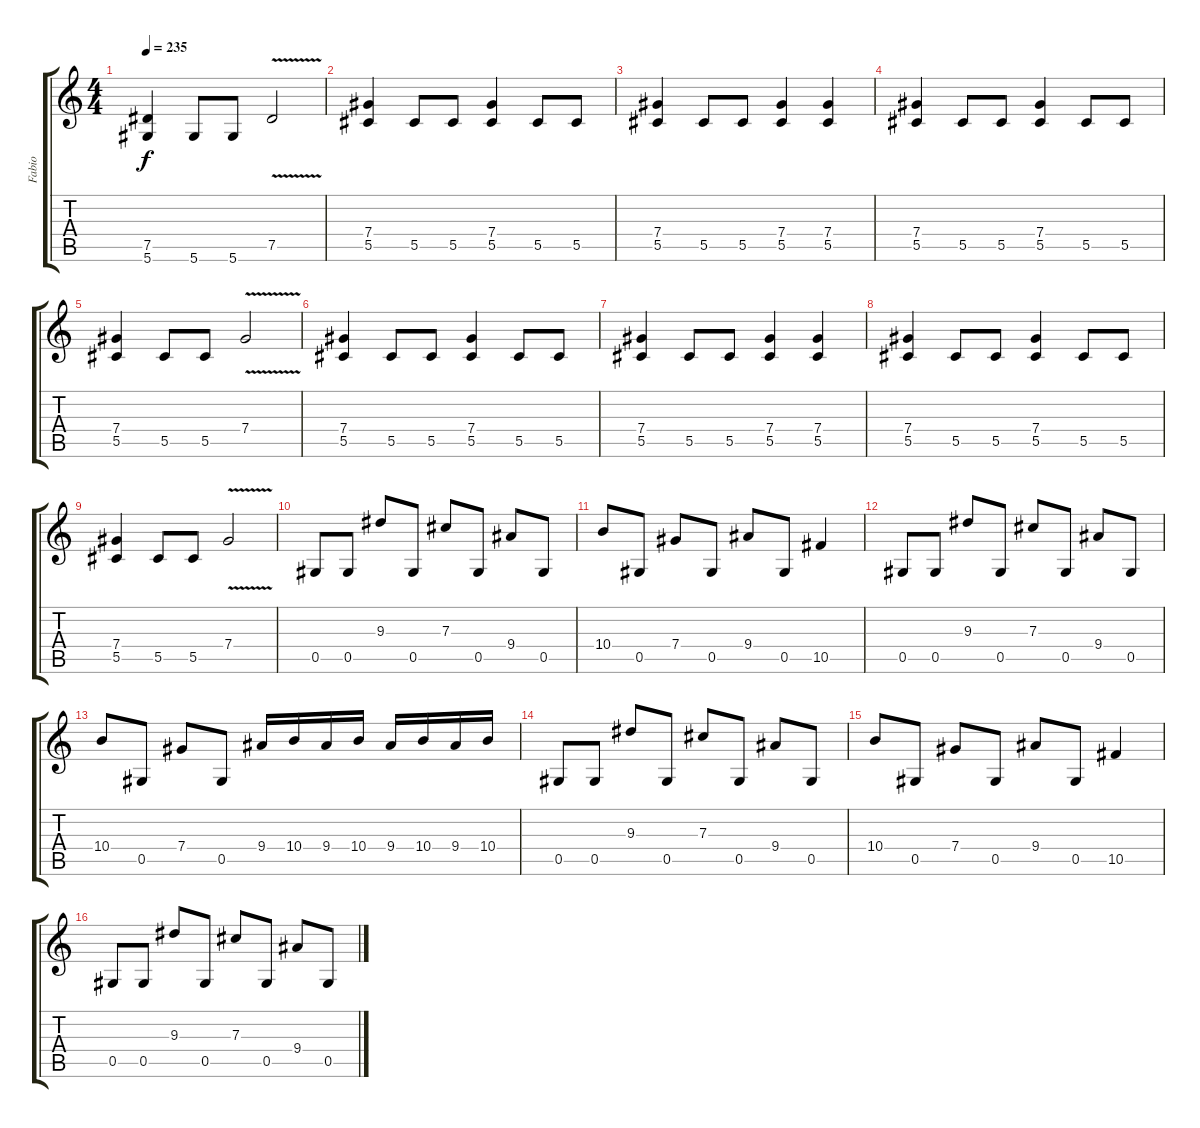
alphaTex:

\track ("Fabio" "Fabio") {instrument distortionguitar}
\staff {score tabs}
\tuning (Eb4 Bb3 Gb3 Db3 Ab2 Eb2) {hide}
\ts (4 4)
\tempo 235
\clef g2
\ks c
(7.5 5.6).4{dy f} 5.6.8 5.6.8 7.5{v}.2 |
(7.4 5.5).4 5.5.8 5.5.8 (7.4 5.5).4 5.5.8 5.5.8 |
(7.4 5.5).4 5.5.8 5.5.8 (7.4 5.5).4 (7.4 5.5).4 |
(7.4 5.5).4 5.5.8 5.5.8 (7.4 5.5).4 5.5.8 5.5.8 |
(7.4 5.5).4 5.5.8 5.5.8 7.4{v}.2 |
(7.4 5.5).4 5.5.8 5.5.8 (7.4 5.5).4 5.5.8 5.5.8 |
(7.4 5.5).4 5.5.8 5.5.8 (7.4 5.5).4 (7.4 5.5).4 |
(7.4 5.5).4 5.5.8 5.5.8 (7.4 5.5).4 5.5.8 5.5.8 |
(7.4 5.5).4 5.5.8 5.5.8 7.4{v}.2 |
0.5.8 0.5.8 9.3.8 0.5.8 7.3.8 0.5.8 9.4.8 0.5.8 |
10.4.8 0.5.8 7.4.8 0.5.8 9.4.8 0.5.8 10.5.4 |
0.5.8 0.5.8 9.3.8 0.5.8 7.3.8 0.5.8 9.4.8 0.5.8 |
10.4.8 0.5.8 7.4.8 0.5.8 9.4.16 10.4.16 9.4.16 10.4.16 9.4.16 10.4.16 9.4.16 10.4.16 |
0.5.8 0.5.8 9.3.8 0.5.8 7.3.8 0.5.8 9.4.8 0.5.8 |
10.4.8 0.5.8 7.4.8 0.5.8 9.4.8 0.5.8 10.5.4 |
0.5.8 0.5.8 9.3.8 0.5.8 7.3.8 0.5.8 9.4.8 0.5.8
